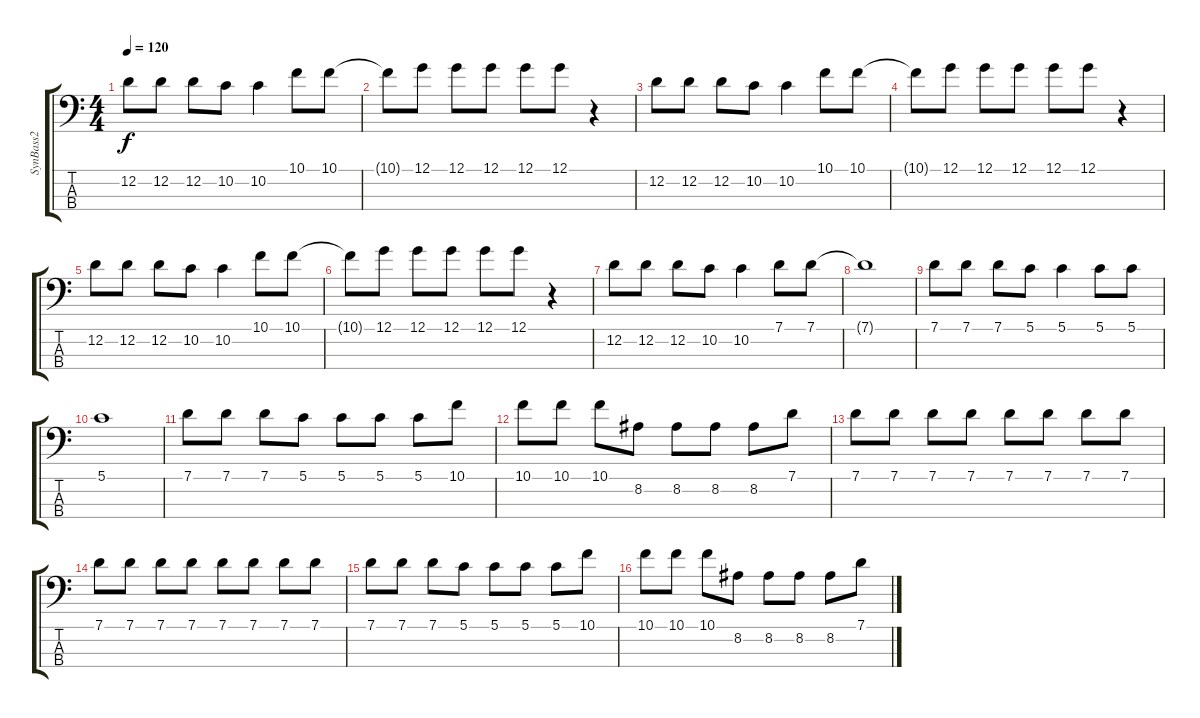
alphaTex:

\track ("SynBass2" "SynBass2") {solo instrument synthbass2}
\staff {score tabs}
\tuning (G2 D2 A1 E1) {hide}
\ts (4 4)
\tempo 120
\clef f4
\ks c
12.2.8{dy f} 12.2.8 12.2.8 10.2.8 10.2.4 10.1.8 10.1.8 |
10.1{t}.8 12.1.8 12.1.8 12.1.8 12.1.8 12.1.8 r.4 |
12.2.8 12.2.8 12.2.8 10.2.8 10.2.4 10.1.8 10.1.8 |
10.1{t}.8 12.1.8 12.1.8 12.1.8 12.1.8 12.1.8 r.4 |
12.2.8 12.2.8 12.2.8 10.2.8 10.2.4 10.1.8 10.1.8 |
10.1{t}.8 12.1.8 12.1.8 12.1.8 12.1.8 12.1.8 r.4 |
12.2.8 12.2.8 12.2.8 10.2.8 10.2.4 7.1.8 7.1.8 |
7.1{t}.1 |
7.1.8 7.1.8 7.1.8 5.1.8 5.1.4 5.1.8 5.1.8 |
5.1.1 |
7.1.8 7.1.8 7.1.8 5.1.8 5.1.8 5.1.8 5.1.8 10.1.8 |
10.1.8 10.1.8 10.1.8 8.2.8 8.2.8 8.2.8 8.2.8 7.1.8 |
7.1.8 7.1.8 7.1.8 7.1.8 7.1.8 7.1.8 7.1.8 7.1.8 |
7.1.8 7.1.8 7.1.8 7.1.8 7.1.8 7.1.8 7.1.8 7.1.8 |
7.1.8 7.1.8 7.1.8 5.1.8 5.1.8 5.1.8 5.1.8 10.1.8 |
10.1.8 10.1.8 10.1.8 8.2.8 8.2.8 8.2.8 8.2.8 7.1.8
